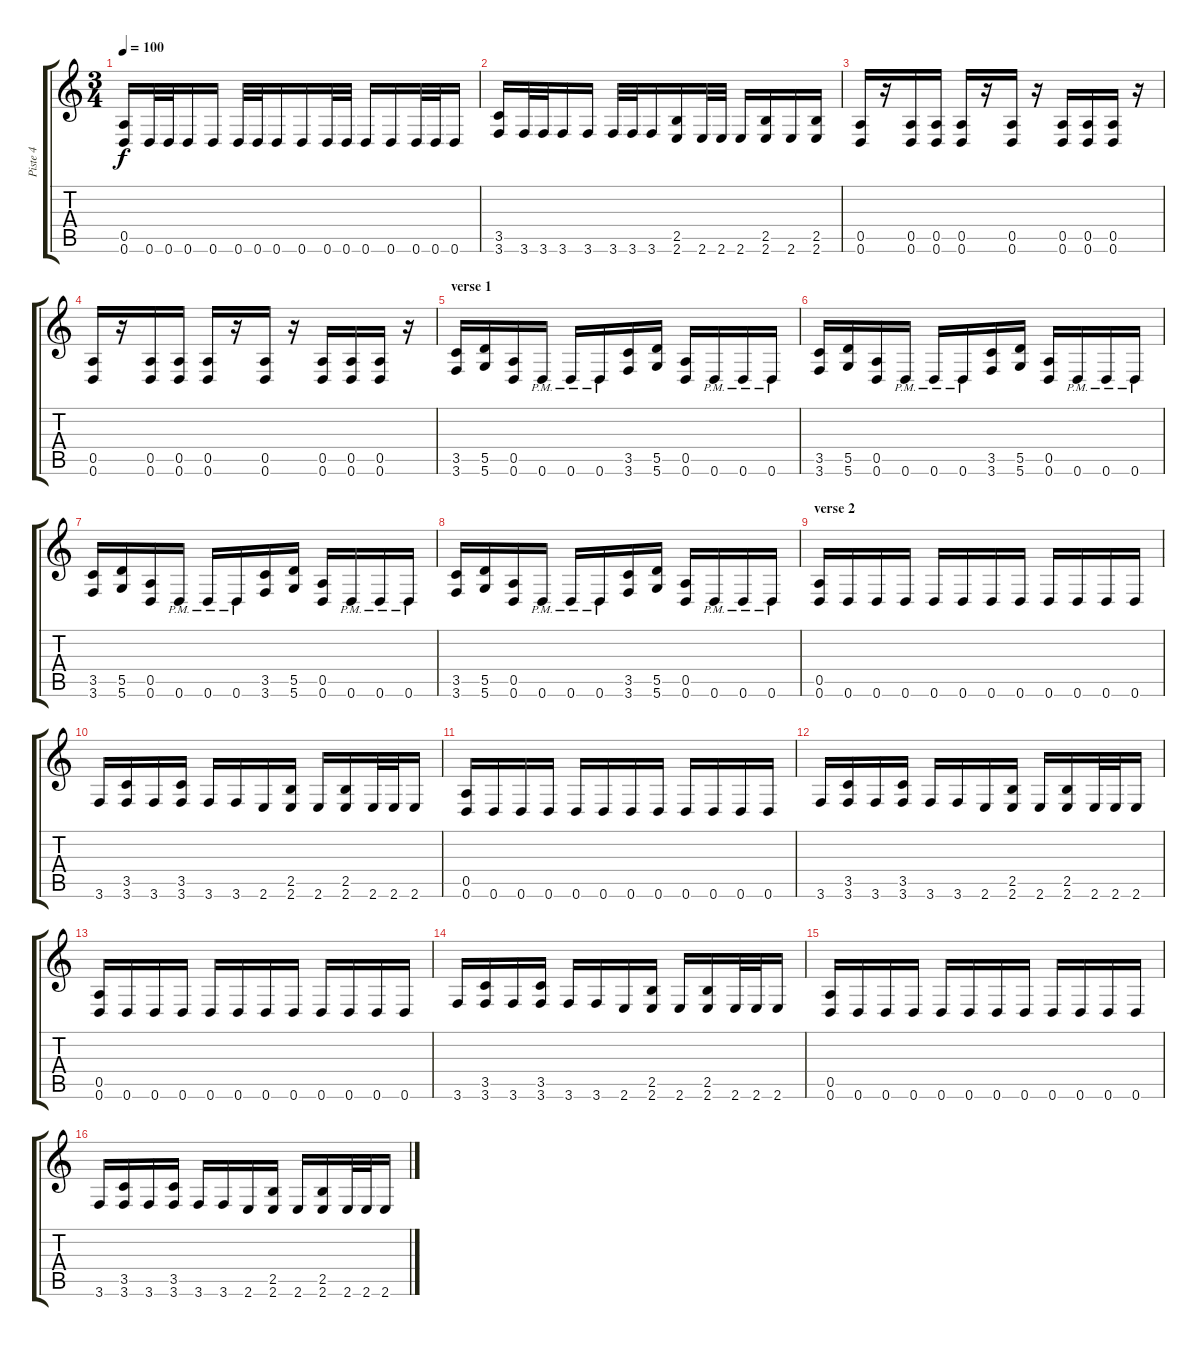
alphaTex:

\track ("Piste 4" "Piste 4") {instrument distortionguitar}
\staff {score tabs}
\tuning (E4 B3 G3 D3 A2 D2) {hide}
\ts (3 4)
\tempo 100
\clef g2
\ks c
(0.5 0.6).16{dy f} 0.6.32 0.6.32 0.6.16 0.6.16 0.6.32 0.6.32 0.6.16 0.6.16 0.6.32 0.6.32 0.6.16 0.6.16 0.6.32 0.6.32 0.6.16 |
(3.5 3.6).16 3.6.32 3.6.32 3.6.16 3.6.16 3.6.32 3.6.32 3.6.16 (2.5 2.6).16 2.6.32 2.6.32 2.6.16 (2.5 2.6).16 2.6.16 (2.5 2.6).16 |
(0.5 0.6).16{volume 13} r.16 (0.5 0.6).16 (0.5 0.6).16 (0.5 0.6).16 r.16 (0.5 0.6).16 r.16 (0.5 0.6).16 (0.5 0.6).16 (0.5 0.6).16 r.16 |
(0.5 0.6).16 r.16 (0.5 0.6).16 (0.5 0.6).16 (0.5 0.6).16 r.16 (0.5 0.6).16 r.16 (0.5 0.6).16 (0.5 0.6).16 (0.5 0.6).16 r.16 |
\section ("" "verse 1")
(3.5 3.6).16 (5.5 5.6).16 (0.5 0.6).16 0.6{pm}.16 0.6{pm}.16 0.6{pm}.16 (3.5 3.6).16 (5.5 5.6).16 (0.5 0.6).16 0.6{pm}.16 0.6{pm}.16 0.6{pm}.16 |
(3.5 3.6).16 (5.5 5.6).16 (0.5 0.6).16 0.6{pm}.16 0.6{pm}.16 0.6{pm}.16 (3.5 3.6).16 (5.5 5.6).16 (0.5 0.6).16 0.6{pm}.16 0.6{pm}.16 0.6{pm}.16 |
(3.5 3.6).16 (5.5 5.6).16 (0.5 0.6).16 0.6{pm}.16 0.6{pm}.16 0.6{pm}.16 (3.5 3.6).16 (5.5 5.6).16 (0.5 0.6).16 0.6{pm}.16 0.6{pm}.16 0.6{pm}.16 |
(3.5 3.6).16 (5.5 5.6).16 (0.5 0.6).16 0.6{pm}.16 0.6{pm}.16 0.6{pm}.16 (3.5 3.6).16 (5.5 5.6).16 (0.5 0.6).16 0.6{pm}.16 0.6{pm}.16 0.6{pm}.16 |
\section ("" "verse 2")
(0.5 0.6).16 0.6.16 0.6.16 0.6.16 0.6.16 0.6.16 0.6.16 0.6.16 0.6.16 0.6.16 0.6.16 0.6.16 |
3.6.16 (3.5 3.6).16 3.6.16 (3.5 3.6).16 3.6.16 3.6.16 2.6.16 (2.5 2.6).16 2.6.16 (2.5 2.6).16 2.6.32 2.6.32 2.6.16 |
(0.5 0.6).16 0.6.16 0.6.16 0.6.16 0.6.16 0.6.16 0.6.16 0.6.16 0.6.16 0.6.16 0.6.16 0.6.16 |
3.6.16 (3.5 3.6).16 3.6.16 (3.5 3.6).16 3.6.16 3.6.16 2.6.16 (2.5 2.6).16 2.6.16 (2.5 2.6).16 2.6.32 2.6.32 2.6.16 |
(0.5 0.6).16 0.6.16 0.6.16 0.6.16 0.6.16 0.6.16 0.6.16 0.6.16 0.6.16 0.6.16 0.6.16 0.6.16 |
3.6.16 (3.5 3.6).16 3.6.16 (3.5 3.6).16 3.6.16 3.6.16 2.6.16 (2.5 2.6).16 2.6.16 (2.5 2.6).16 2.6.32 2.6.32 2.6.16 |
(0.5 0.6).16 0.6.16 0.6.16 0.6.16 0.6.16 0.6.16 0.6.16 0.6.16 0.6.16 0.6.16 0.6.16 0.6.16 |
3.6.16 (3.5 3.6).16 3.6.16 (3.5 3.6).16 3.6.16 3.6.16 2.6.16 (2.5 2.6).16 2.6.16 (2.5 2.6).16 2.6.32 2.6.32 2.6.16
